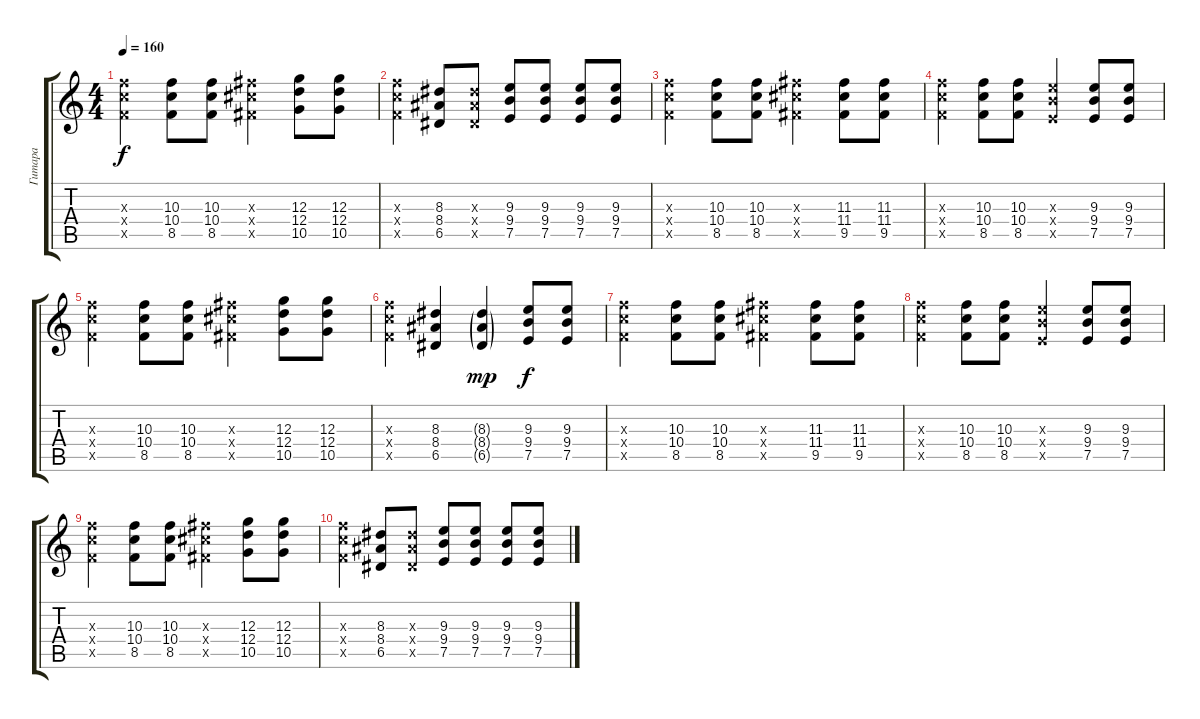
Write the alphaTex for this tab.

\track ("Гитара" "Гитара") {instrument acousticguitarsteel}
\staff {score tabs}
\tuning (E4 B3 G3 D3 A2 E2) {hide}
\ts (4 4)
\tempo 160
\clef g2
\ks c
(10.3{x} 10.4{x} 8.5{x}).4{dy f} (10.3 10.4 8.5).8 (10.3 10.4 8.5).8 (11.3{x} 11.4{x} 9.5{x}).4 (12.3 12.4 10.5).8 (12.3 12.4 10.5).8 |
(10.3{x} 10.4{x} 8.5{x}).4 (8.3 8.4 6.5).8 (8.3{x} 8.4{x} 6.5{x}).8 (9.3 9.4 7.5).8 (9.3 9.4 7.5).8 (9.3 9.4 7.5).8 (9.3 9.4 7.5).8 |
(10.3{x} 10.4{x} 8.5{x}).4 (10.3 10.4 8.5).8 (10.3 10.4 8.5).8 (11.3{x} 11.4{x} 9.5{x}).4 (11.3 11.4 9.5).8 (11.3 11.4 9.5).8 |
(10.3{x} 10.4{x} 8.5{x}).4 (10.3 10.4 8.5).8 (10.3 10.4 8.5).8 (9.3{x} 9.4{x} 7.5{x}).4 (9.3 9.4 7.5).8 (9.3 9.4 7.5).8 |
(10.3{x} 10.4{x} 8.5{x}).4 (10.3 10.4 8.5).8 (10.3 10.4 8.5).8 (11.3{x} 11.4{x} 9.5{x}).4 (12.3 12.4 10.5).8 (12.3 12.4 10.5).8 |
(10.3{x} 10.4{x} 8.5{x}).4 (8.3 8.4 6.5).4 (8.3{g} 8.4{g} 6.5{g}).4{dy mp} (9.3 9.4 7.5).8{dy f} (9.3 9.4 7.5).8 |
(10.3{x} 10.4{x} 8.5{x}).4 (10.3 10.4 8.5).8 (10.3 10.4 8.5).8 (11.3{x} 11.4{x} 9.5{x}).4 (11.3 11.4 9.5).8 (11.3 11.4 9.5).8 |
(10.3{x} 10.4{x} 8.5{x}).4 (10.3 10.4 8.5).8 (10.3 10.4 8.5).8 (9.3{x} 9.4{x} 7.5{x}).4 (9.3 9.4 7.5).8 (9.3 9.4 7.5).8 |
(10.3{x} 10.4{x} 8.5{x}).4 (10.3 10.4 8.5).8 (10.3 10.4 8.5).8 (11.3{x} 11.4{x} 9.5{x}).4 (12.3 12.4 10.5).8 (12.3 12.4 10.5).8 |
(10.3{x} 10.4{x} 8.5{x}).4 (8.3 8.4 6.5).8 (8.3{x} 8.4{x} 6.5{x}).8 (9.3 9.4 7.5).8 (9.3 9.4 7.5).8 (9.3 9.4 7.5).8 (9.3 9.4 7.5).8
